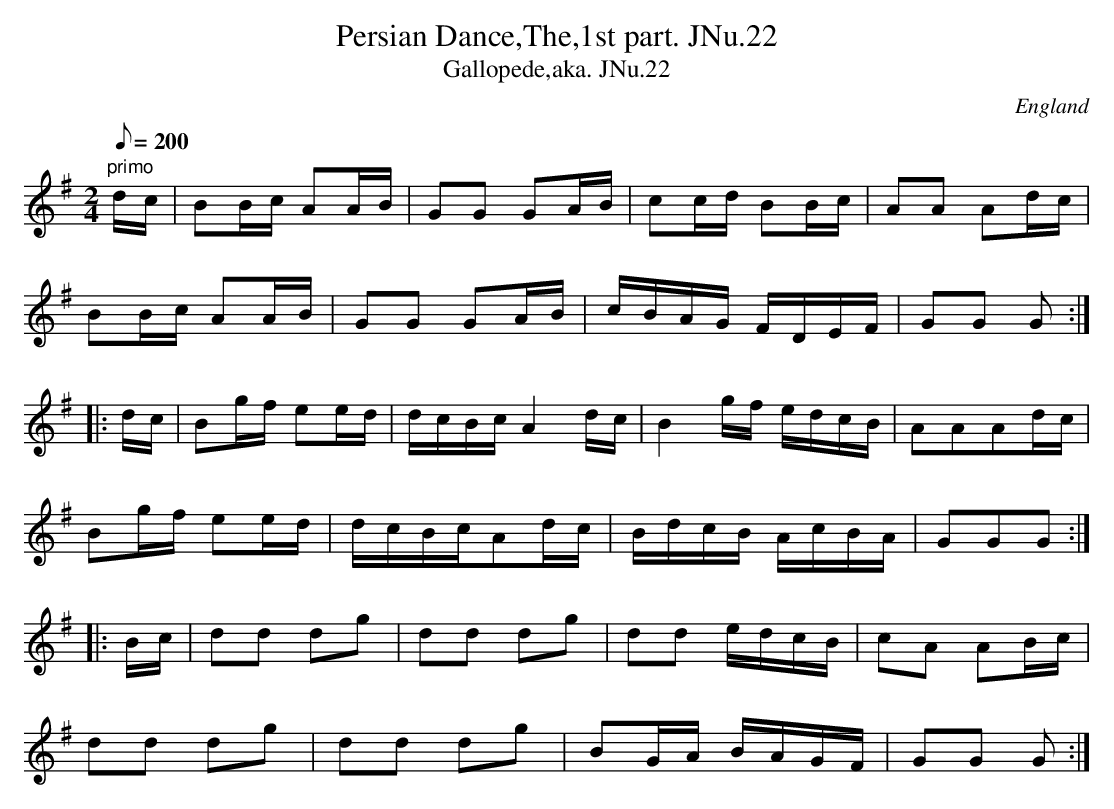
X:1
T:Persian Dance,The,1st part. JNu.22
T:Gallopede,aka. JNu.22
M:2/4
L:1/8
Q:200
O:England
K:G
"primo"d/c/|BB/c/ AA/B/|GG GA/B/|cc/d/ BB/c/|AA Ad/c/|!
BB/c/ AA/B/|GG GA/B/|c/B/A/G/ F/D/E/F/|GG G::!
d/c/|Bg/f/ ee/d/|d/c/B/c/ A2d/c/|B2g/f/ e/d/c/B/|AAAd/c/|!
Bg/f/ ee/d/|d/c/B/c/Ad/c/|B/d/c/B/ A/c/B/A/|GGG::!
B/c/|dd dg|dd dg|dd e/d/c/B/|cA AB/c/|!
dd dg|dd dg|BG/A/ B/A/G/F/|GG G:|]
